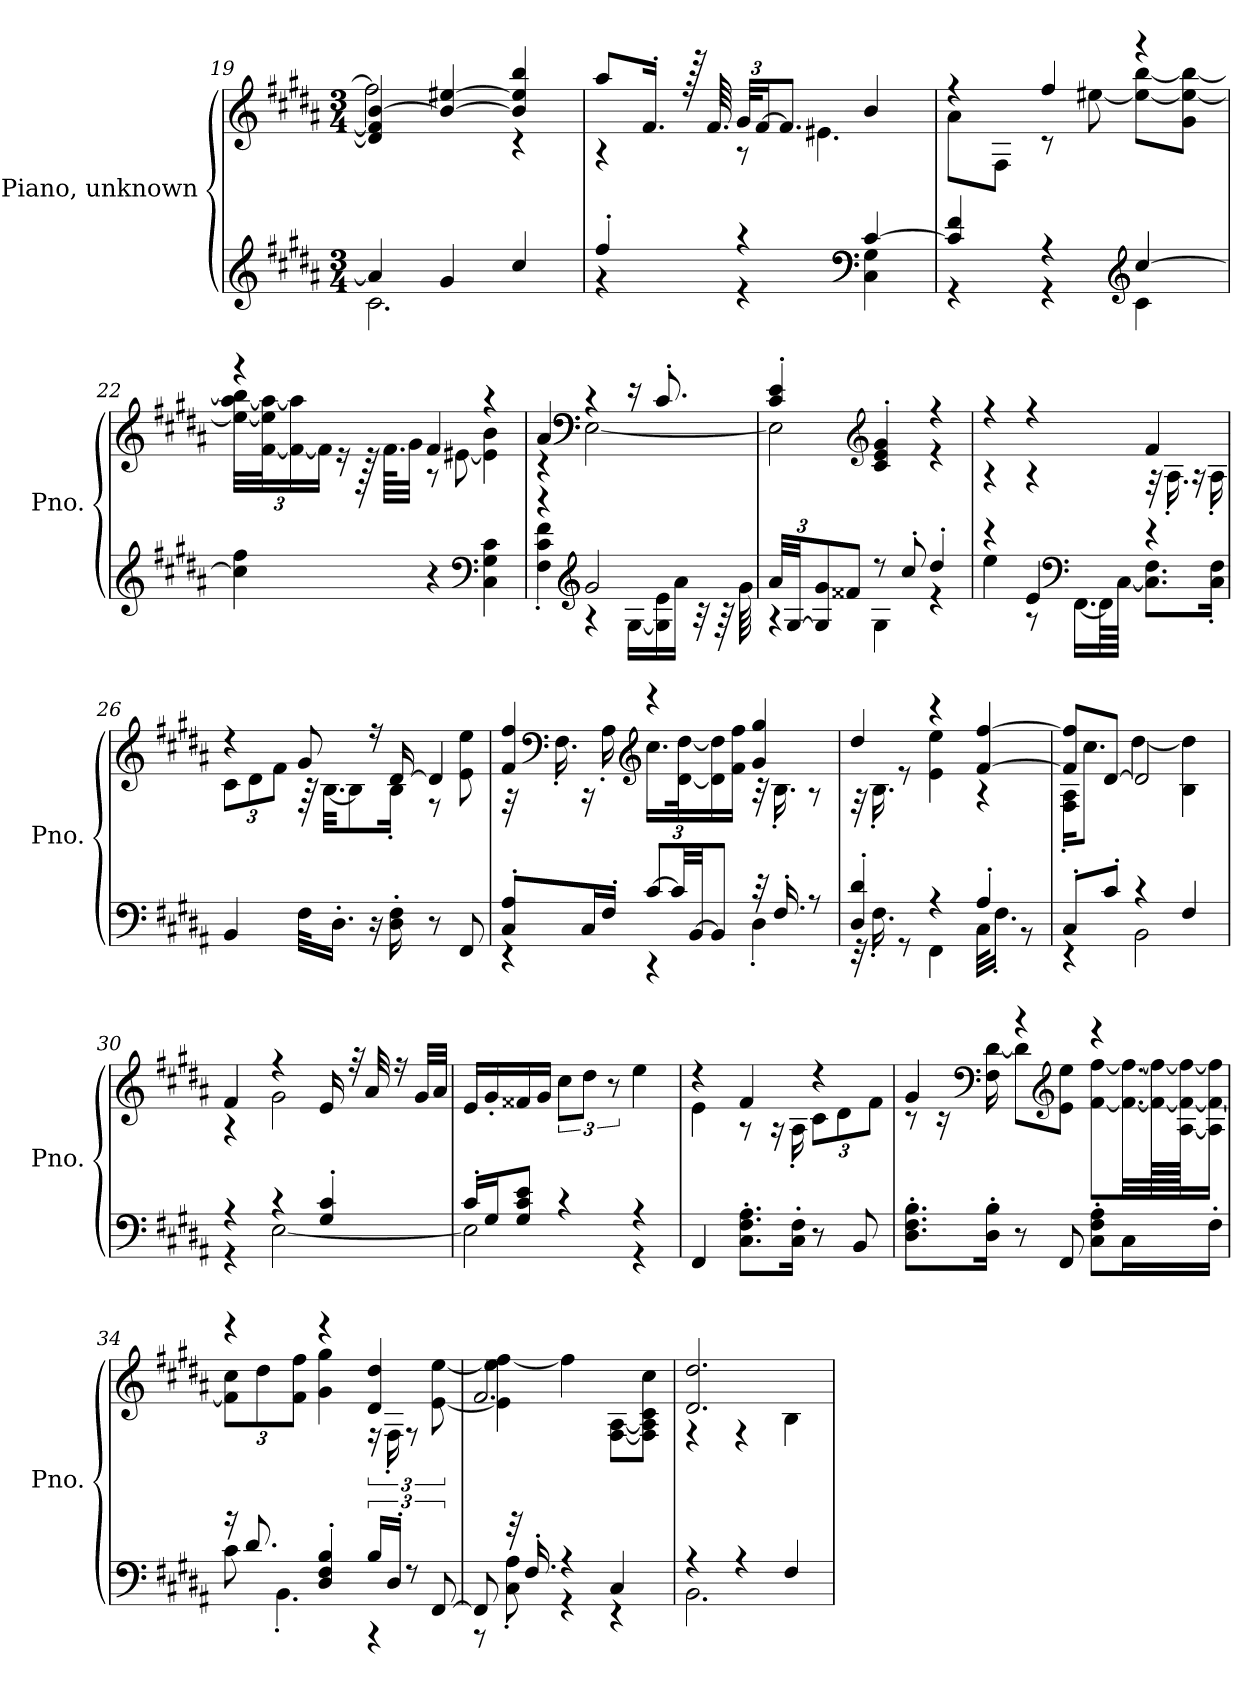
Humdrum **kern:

**kern	**kern
*part1	*part1
*staff2	*staff1
*I"Piano, unknown	*
*I'Pno.	*
*clefG2	*clefG2
*k[f#c#g#d#a#]	*k[f#c#g#d#a#]
*M3/4	*M3/4
=19	=19
*^	*^
4a#/]	2.c#\	4d#/] 4f#/] [4b/	2ff#\]
4g#/	.	4b/_ [4ee#X/	.
4cc#/	.	4b/] 4ee#/] 4bb/	4r
!!LO:LB:g=z	!!
=20	=20	=20	=20
4ff#'/	4r	8aa#/L	4r
.	.	16.f#'/Jk	.
.	.	128r	.
.	.	64.f#/	.
*	*	*Xbrackettup	*
4r	4r	48g#/KLL	8r
.	.	[24f#/J	.
.	.	8.f#/J]	.
.	.	.	4.e#X\
*clefF4	*	*	*
[4c#/	4C#\ 4G#\	4b/	.
=21	=21	=21	=21
4c#/] 4f#/	4r	4r	8a#\L
.	.	.	8F#\J
4r	4r	4ff#/	8r
.	.	.	[8ee#X\
*clefG2	*	*	*
[4cc#/	4c#\	4r	8ee#\_ [8bb\L
.	.	.	8g#\ 8ee#\_ 8bb\_J
*v	*v	*	*
=22	=22	=22
4cc#\] 4ff#\	4r	48ee#\_ [48aa#\ 48bb\]LLL
.	.	[48f#\ 48ee#\] 48aa#\_J
.	.	24f#\_ 24aa#\]
.	.	24f#\JJ]
.	.	16r
.	.	128r
.	.	64.f#\KLLL
.	.	32g#\JJJ
4r	4f#/	8r
.	.	[8e#X\
*clefF4	*	*
4C#\ 4G#\ 4c#\	4r	4e#\] 4b\
!!LO:LB:g=z	!!
=23	=23	=23
*^	*	*
4r	4F#\' 4c#\' 4f#\'	4a#/	4r
*clefG2	*	*clefF4	*
2g#/	4r	4r	[2E\
.	[16G#\LL	16r	.
.	16G#\] 16e\	8.c#'/	.
.	16a#\JJ	.	.
.	32r	.	.
.	64r	.	.
.	64g#\	.	.
=24	=24	=24	=24
*Xbrackettup	*	*	*
48a#/LLL	4r	4c#/' 4e/'	2E\]
[48G#/JJ	.	.	.
12G#/] 12g#/	.	.	.
8f##X/J	.	.	.
*	*	*clefG2	*
8r	4G#\	4c#/' 4e/' 4g#/'	.
8cc#'/	.	.	.
4dd#'/	4r	4r	4r
=25	=25	=25	=25
4r	4ee\	4r	4r
4e/	8r	4r	4r
*clefF4	*	*	*
.	[16.FF#\LL	.	.
.	64FF#\LL]	.	.
.	[64C#\JJJJ	.	.
4r	8.C#\] 8.F#\L	4f#/	32r
.	.	.	16.A#'\
.	.	.	16r
.	16C#\' 16F#\'Jk	.	16A#'\
*v	*v	*	*
!!LO:PB:g=z	!!
=26	=26	=26
4BB/	4r	12c#\L
.	.	12d#\
.	.	12f#\J
32F#\KLL	8g#/	64r
.	.	[32.B\KKL
16.D#'\JJ	.	.
.	.	8B\]
16r	16r	.
16D#\' 16F#\'	[16d#/	16B'\Jk
8r	4d#/]	8r
8FF#/	.	8e\ 8ee\
=27	=27	=27
*^	*	*
8C#/' 8A#/'L	4r	4f#/ 4ff#/	32r
*	*	*clefF4	*
.	.	.	16.F#'\
16C#/L	.	.	16r
16F#'/JJ	.	.	16A#'\
*	*	*clefG2	*
[12c#/L	4r	4r	16.cc#\LL
48c#/LL]	.	.	.
.	.	.	[32d#\ [32dd#\K
[48BB/JJ	.	.	.
8BB/J]	.	.	16d#\] 16dd#\]
.	.	.	16f#\ 16ff#\JJ
32r	4D#'\	4g#/ 4gg#/	32r
16.F#'/	.	.	16.B'\
8r	.	.	8r
=28	=28	=28	=28
4D#/' 4d#/'	32r	4dd#/	32r
.	16.F#'\	.	16.B'\
.	8r	.	8r
4r	4FF#\	4r	4e\ 4ee\
4A#'/	32C#\KLL	[4f#/ [4ff#/	4r
.	16.F#'\JJ	.	.
.	8r	.	.
!!LO:LB:g=z	!!
=29	=29	=29	=29
8C#'/L	4r	8f#/] 8ff#/]L	16F#\' 16A#\'KL
.	.	.	8.cc#\J
8c#'/J	.	[8d#/J	.
4r	2BB\	2d#/]	[4dd#\
4F#/	.	.	4B\ 4dd#\]
=30	=30	=30	=30
4r	4r	4f#/	4r
4r	[2E\	4r	2g#\
4G#/' 4c#/'	.	16e/	.
.	.	32r	.
.	.	32a#/	.
.	.	16r	.
.	.	32g#/LLL	.
.	.	32a#/JJJ	.
*	*	*v	*v
=31	=31	=31
16c#'/LL	2E\]	16e/LL
16G#/J	.	16g#'/
8G#/ 8c#/ 8e/J	.	16f##X/
.	.	16g#/JJ
*	*	*brackettup
4r	.	12cc#\L
.	.	12dd#\J
.	.	12r
4r	4r	4ee\
*v	*v	*
=32	=32
*	*^
4FF#/	4r	4e\
8.C#\' 8.F#\' 8.A#\'L	4f#/	8r
.	.	16r
16C#\' 16F#\'Jk	.	16A#'\
*	*	*Xbrackettup
8r	4r	12c#\L
.	.	12d#\
8BB/	.	.
.	.	12f#\J
!!LO:LB:g=z	!!
=33	=33	=33
8.D#\' 8.F#\' 8.B\'L	4g#/	8r
.	.	16r
*	*clefF4	*
16D#\' 16B\'Jk	.	16F#\ [16d#\
8r	4r	8d#\L]
*	*clefG2	*
8FF#/	.	8e\ 8ee\J
8C#\' 8F#\' 8A#\'L	4r	[8f#\ [8ff#\L
16C#\L	.	32.f#\_ 32.ff#\_LL
.	.	128f#\_ 128ff#\_LL
.	.	[128A#\ 128f#\_ 128ff#\_JJJ
16F#'\JJ	.	16A#\] 16f#\_ 16ff#\]JJ
=34	=34	=34
*^	*	*
16r	8c#\	4r	12f#\] 12cc#\L
8.d#/	.	.	.
.	.	.	12dd#\
.	4.BB'\	.	.
.	.	.	12f#\ 12ff#\J
4D#/' 4F#/' 4B/'	.	4r	4g#\ 4gg#\
*brackettup	*	*	*brackettup
24B/LL	4r	4d#/ 4dd#/	24r
24D#'/JJ	.	.	24F#'\
12r	.	.	12r
[12FF#/	.	.	[12e\ [12ee\
=35	=35	=35	=35
8FF#/]	8r	2.f#/	4e\] 4ee\] [4ff#\
32r	8C#\' 8A#\'	.	.
16.F#'/	.	.	.
4r	4r	.	4ff#\]
4C#/	4r	.	[8F#\ [8A#\L
.	.	.	8F#\] 8A#\] 8c#\ 8cc#\J
=36	=36	=36	=36
4r	2.BB\	2.d#/ 2.dd#/	4r
4r	.	.	4r
4F#/	.	.	4B\
*v	*v	*	*
*	*v	*v
=	=
*-	*-
